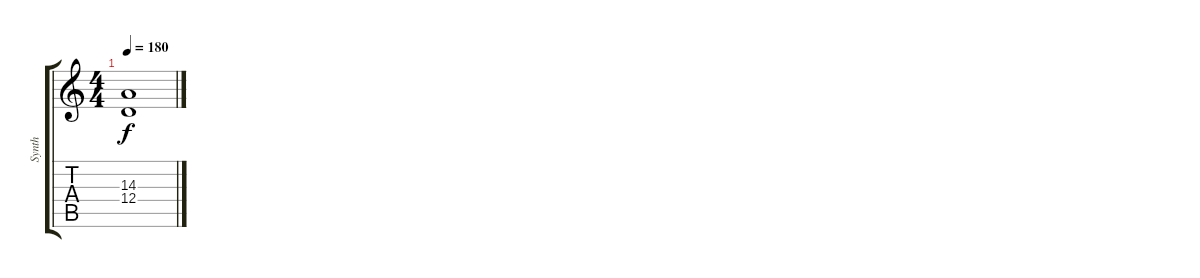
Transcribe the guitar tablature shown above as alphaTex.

\track ("Synth" "Synth") {instrument stringensemble1}
\staff {score tabs}
\tuning (E4 B3 G3 D3 A2 E2) {hide}
\ts (4 4)
\tempo 180
\clef g2
\ks c
(14.3{t} 12.4{t}).1{dy f}
